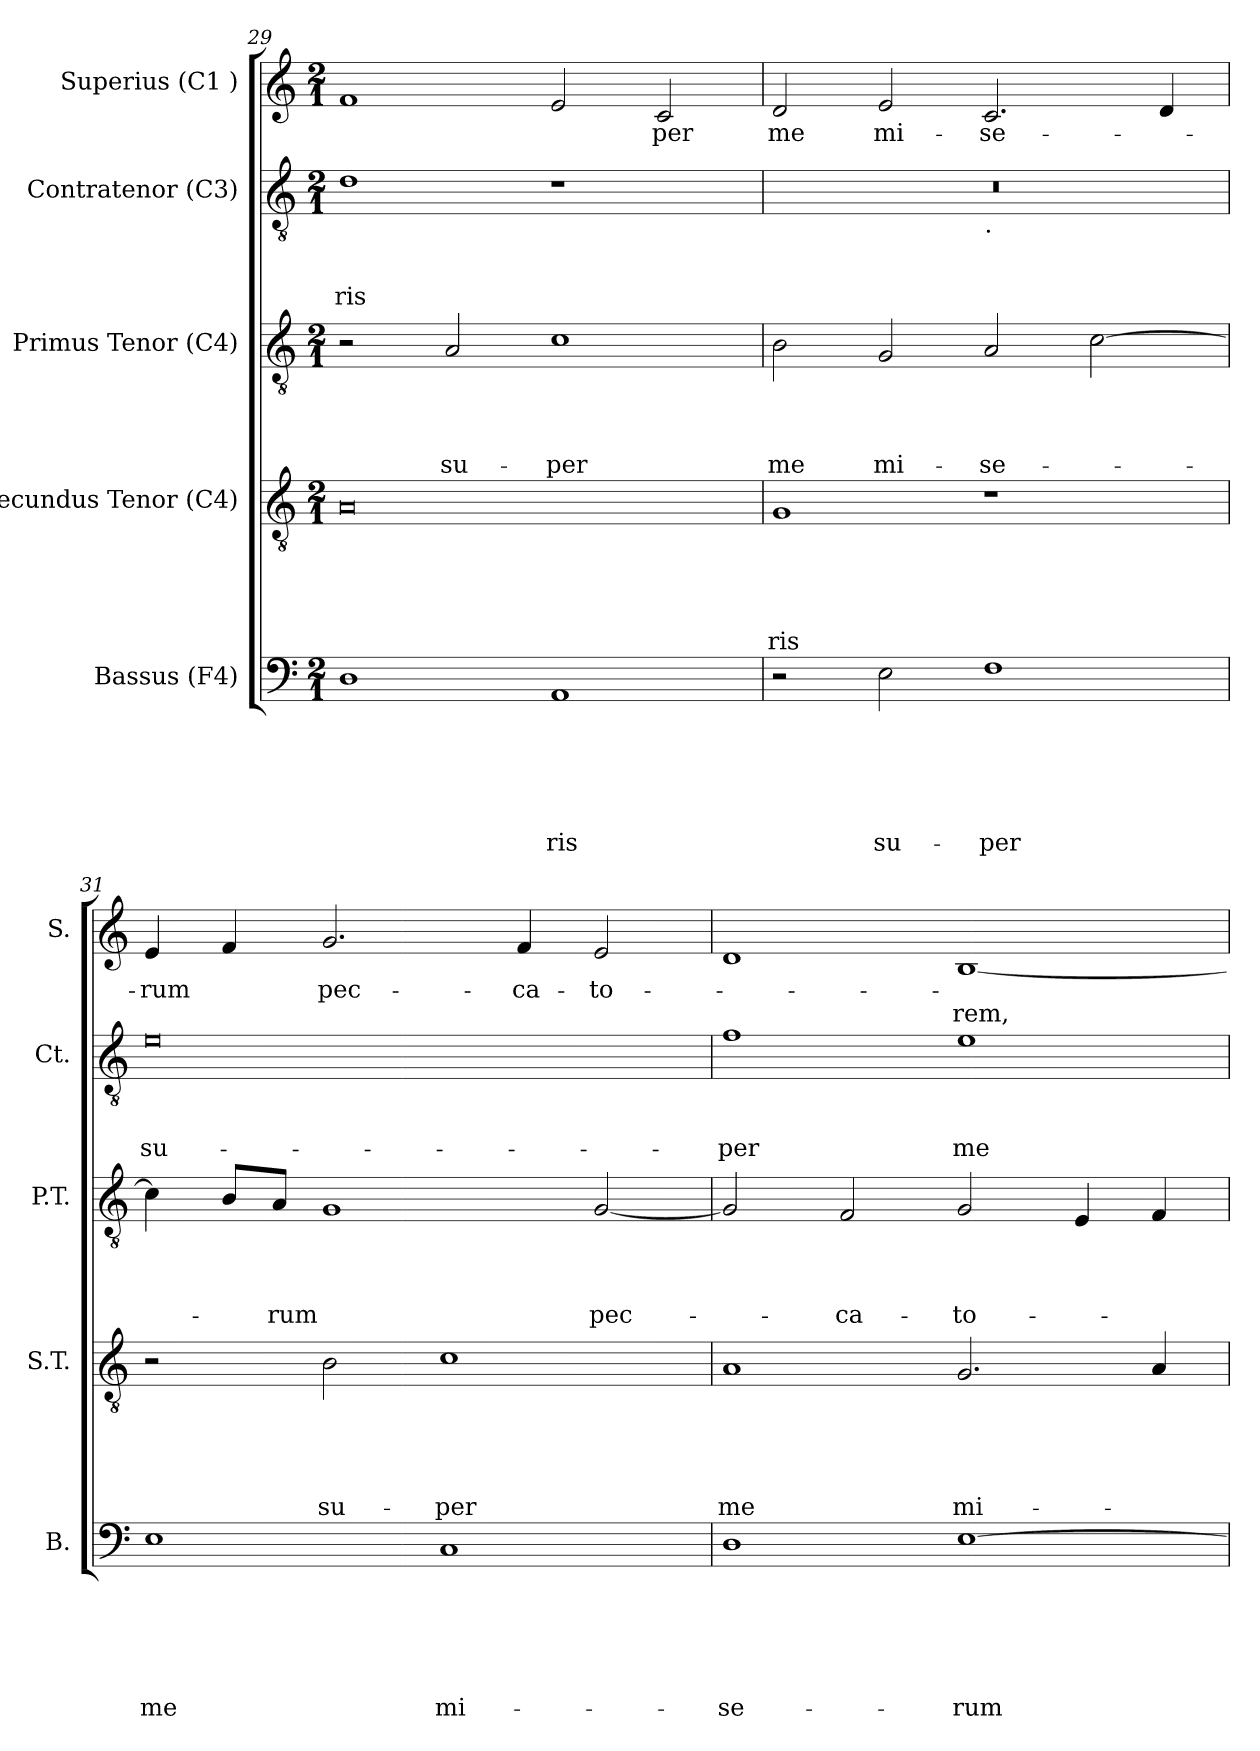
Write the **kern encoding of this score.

**kern	**text	**text	**text	**text	**text	**text	**kern	**text	**text	**text	**text	**text	**kern	**text	**text	**text	**text	**kern	**text	**text	**text	**kern	**text	**text
*part5	*part5	*part5	*part5	*part5	*part5	*part5	*part4	*part4	*part4	*part4	*part4	*part4	*part3	*part3	*part3	*part3	*part3	*part2	*part2	*part2	*part2	*part1	*part1	*part1
*staff5	*staff5	*staff5	*staff5	*staff5	*staff5	*staff5	*staff4	*staff4	*staff4	*staff4	*staff4	*staff4	*staff3	*staff3	*staff3	*staff3	*staff3	*staff2	*staff2	*staff2	*staff2	*staff1	*staff1	*staff1
*I"Bassus (F4)	*	*	*	*	*	*	*I"Secundus Tenor (C4)	*	*	*	*	*	*I"Primus Tenor (C4)	*	*	*	*	*I"Contratenor (C3)	*	*	*	*I"Superius (C1 )	*	*
*I'B.	*	*	*	*	*	*	*I'S.T.	*	*	*	*	*	*I'P.T.	*	*	*	*	*I'Ct.	*	*	*	*I'S.	*	*
*clefF4	*	*	*	*	*	*	*clefGv2	*	*	*	*	*	*clefGv2	*	*	*	*	*clefGv2	*	*	*	*clefG2	*	*
*k[]	*	*	*	*	*	*	*k[]	*	*	*	*	*	*k[]	*	*	*	*	*k[]	*	*	*	*k[]	*	*
*C:	*	*	*	*	*	*	*C:	*	*	*	*	*	*C:	*	*	*	*	*C:	*	*	*	*C:	*	*
*M2/1	*	*	*	*	*	*	*M2/1	*	*	*	*	*	*M2/1	*	*	*	*	*M2/1	*	*	*	*M2/1	*	*
=29	=29	=29	=29	=29	=29	=29	=29	=29	=29	=29	=29	=29	=29	=29	=29	=29	=29	=29	=29	=29	=29	=29	=29	=29
!	!	!	!	!	!	!	!	!	!	!	!	!	!	!	!	!	!	!	!	!	!LO:LY:b	!	!	!
1D	.	.	.	.	.	.	0A	.	.	.	.	.	2r	.	.	.	.	1d	.	.	-ris	1f	.	.
!	!	!	!	!	!	!	!	!	!	!	!	!	!	!	!	!	!LO:LY:b	!	!	!	!	!	!	!
.	.	.	.	.	.	.	.	.	.	.	.	.	2A/	.	.	.	su-	.	.	.	.	.	.	.
!	!	!	!	!	!	!LO:LY:b	!	!	!	!	!	!	!	!	!	!	!LO:LY:b	!	!	!	!	!	!	!
1AA	.	.	.	.	.	-ris	.	.	.	.	.	.	1c	.	.	.	-per	1r	.	.	.	2e/	.	.
!	!	!	!	!	!	!	!	!	!	!	!	!	!	!	!	!	!	!	!	!	!	!	!LO:LY:b	!
.	.	.	.	.	.	.	.	.	.	.	.	.	.	.	.	.	.	.	.	.	.	2c/	-per	.
=30	=30	=30	=30	=30	=30	=30	=30	=30	=30	=30	=30	=30	=30	=30	=30	=30	=30	=30	=30	=30	=30	=30	=30	=30
!	!	!	!	!	!	!	!	!	!	!	!	!LO:LY:b	!	!	!	!	!LO:LY:b	!	!	!	!	!	!LO:LY:b	!
*	*	*	*	*	*	*	*	*	*	*	*	*	*	*	*	*	*	*^	*	*	*	*	*	*
2r	.	.	.	.	.	.	1G	.	.	.	.	-ris	2B\	.	.	.	me	0r	1ryy	.	.	.	2d/	me	.
!	!	!	!	!	!	!LO:LY:b	!	!	!	!	!	!	!	!	!	!	!LO:LY:b	!	!	!	!	!	!	!LO:LY:b	!
2E\	.	.	.	.	.	su-	.	.	.	.	.	.	2G/	.	.	.	mi-	.	.	.	.	.	2e/	mi-	.
!	!	!	!	!	!	!	!	!	!	!	!	!	!	!	!	!	!	!	!LO:TX:b:t=.	!	!	!	!	!	!
!	!	!	!	!	!	!LO:LY:b	!	!	!	!	!	!	!	!	!	!	!LO:LY:b	!	!	!	!	!	!	!LO:LY:b	!
1F	.	.	.	.	.	-per	1r	.	.	.	.	.	2A/	.	.	.	-se-	.	1ryy	.	.	.	2.c/	-se-	.
.	.	.	.	.	.	.	.	.	.	.	.	.	[>2c\	.	.	.	.	.	.	.	.	.	.	.	.
.	.	.	.	.	.	.	.	.	.	.	.	.	.	.	.	.	.	.	.	.	.	.	4d/	.	.
=31	=31	=31	=31	=31	=31	=31	=31	=31	=31	=31	=31	=31	=31	=31	=31	=31	=31	=31	=31	=31	=31	=31	=31	=31	=31
!	!	!	!	!	!	!LO:LY:b	!	!	!	!	!	!	!	!	!	!	!	!	!	!	!	!LO:LY:b:rj	!	!LO:LY:b	!
*	*	*	*	*	*	*	*	*	*	*	*	*	*	*	*	*	*	*v	*v	*	*	*	*	*	*
1E	.	.	.	.	.	me	2r	.	.	.	.	.	4c\]	.	.	.	.	0e	.	.	su-	4e/	-rum	.
.	.	.	.	.	.	.	.	.	.	.	.	.	8B/L	.	.	.	.	.	.	.	.	4f/	.	.
!	!	!	!	!	!	!	!	!	!	!	!	!	!	!	!	!	!LO:LY:b	!	!	!	!	!	!	!
.	.	.	.	.	.	.	.	.	.	.	.	.	8A/J	.	.	.	-rum	.	.	.	.	.	.	.
!	!	!	!	!	!	!	!	!	!	!	!	!LO:LY:b	!	!	!	!	!	!	!	!	!	!	!LO:LY:b	!
.	.	.	.	.	.	.	2B\	.	.	.	.	su-	1G	.	.	.	.	.	.	.	.	2.g/	pec-	.
!	!	!	!	!	!	!LO:LY:b	!	!	!	!	!	!LO:LY:b	!	!	!	!	!	!	!	!	!	!	!	!
1C	.	.	.	.	.	mi-	1c	.	.	.	.	-per	.	.	.	.	.	.	.	.	.	.	.	.
!	!	!	!	!	!	!	!	!	!	!	!	!	!	!	!	!	!	!	!	!	!	!	!LO:LY:b	!
.	.	.	.	.	.	.	.	.	.	.	.	.	.	.	.	.	.	.	.	.	.	4f/	-ca-	.
!	!	!	!	!	!	!	!	!	!	!	!	!	!	!	!	!	!LO:LY:b	!	!	!	!	!	!LO:LY:b	!
.	.	.	.	.	.	.	.	.	.	.	.	.	[<2G/	.	.	.	pec-	.	.	.	.	2e/	-to-	.
!!LO:LB:g=z
=32	=32	=32	=32	=32	=32	=32	=32	=32	=32	=32	=32	=32	=32	=32	=32	=32	=32	=32	=32	=32	=32	=32	=32	=32
!	!	!	!	!	!	!LO:LY:b	!	!	!	!	!	!LO:LY:b	!	!	!	!	!	!	!	!	!LO:LY:b	!	!	!
1D	.	.	.	.	.	-se-	1A	.	.	.	.	me	2G/]	.	.	.	.	1f	.	.	-per	1d	.	.
!	!	!	!	!	!	!	!	!	!	!	!	!	!	!	!	!	!LO:LY:b	!	!	!	!	!	!	!
.	.	.	.	.	.	.	.	.	.	.	.	.	2F/	.	.	.	-ca-	.	.	.	.	.	.	.
!	!	!	!	!	!	!LO:LY:b	!	!	!	!	!	!LO:LY:b	!	!	!	!	!LO:LY:b	!	!	!	!LO:LY:b	!	!	!LO:LY:b
[>1E	.	.	.	.	.	-rum	2.G/	.	.	.	.	mi-	2G/	.	.	.	-to-	1e	.	.	me	[<1B	.	rem,
.	.	.	.	.	.	.	.	.	.	.	.	.	4E/	.	.	.	.	.	.	.	.	.	.	.
.	.	.	.	.	.	.	4A/	.	.	.	.	.	4F/	.	.	.	.	.	.	.	.	.	.	.
=	=	=	=	=	=	=	=	=	=	=	=	=	=	=	=	=	=	=	=	=	=	=	=	=
*-	*-	*-	*-	*-	*-	*-	*-	*-	*-	*-	*-	*-	*-	*-	*-	*-	*-	*-	*-	*-	*-	*-	*-	*-
